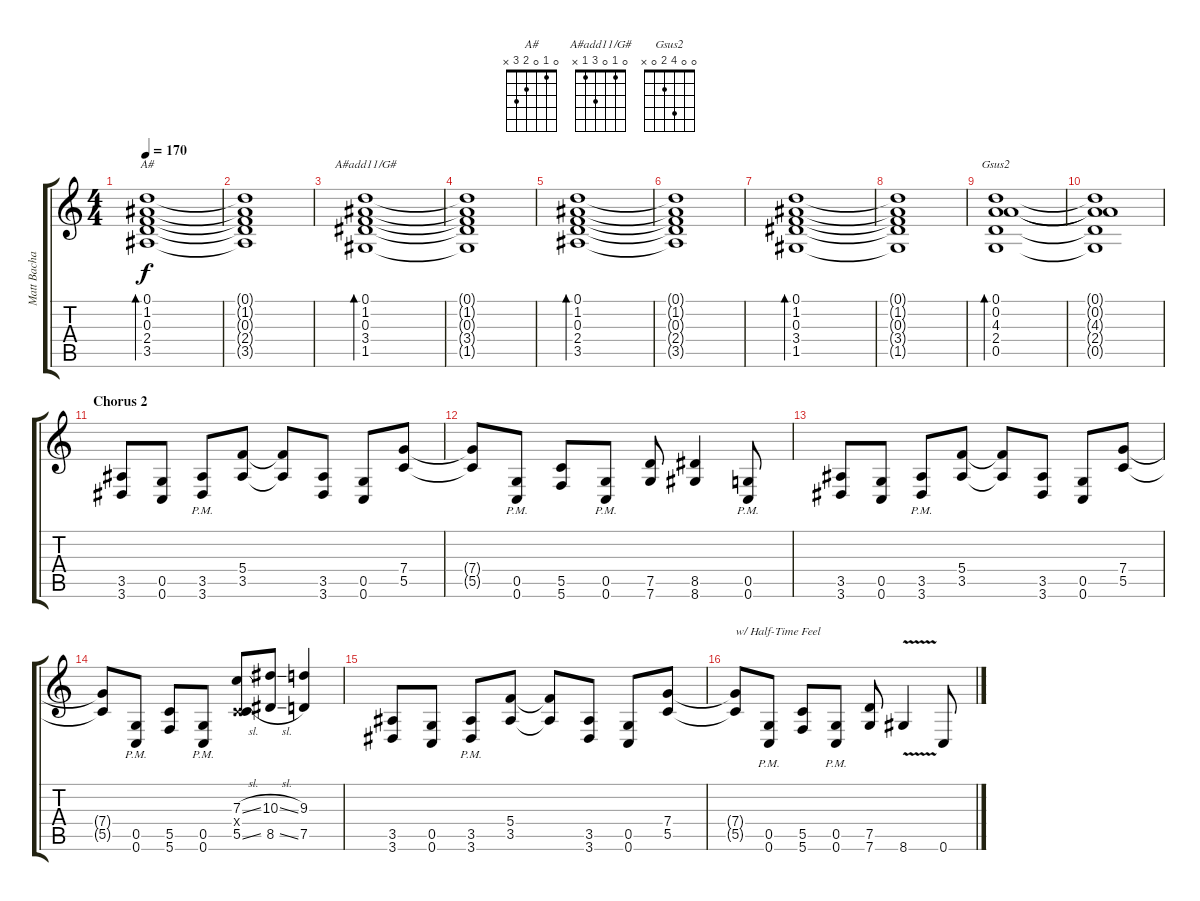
\track ("Matt Bachand" "Matt Bacha") {instrument distortionguitar}
\staff {score tabs}
\tuning (D4 A3 F3 C3 G2 C2) {hide}
\chord ("A#" 0 1 0 2 3 x)
\chord ("A#add11/G#" 0 1 0 3 1 x)
\chord ("Gsus2" 0 0 4 2 0 x)
\ts (4 4)
\tempo 170
\clef g2
\ks c
(0.1 1.2 0.3 2.4 3.5).1{bd 480 ch "A#" dy f} |
(0.1{t} 1.2{t} 0.3{t} 2.4{t} 3.5{t}).1 |
(0.1 1.2 0.3 3.4 1.5).1{bd 480 ch "A#add11/G#"} |
(0.1{t} 1.2{t} 0.3{t} 3.4{t} 1.5{t}).1 |
(0.1 1.2 0.3 2.4 3.5).1{bd 480} |
(0.1{t} 1.2{t} 0.3{t} 2.4{t} 3.5{t}).1 |
(0.1 1.2 0.3 3.4 1.5).1{bd 480} |
(0.1{t} 1.2{t} 0.3{t} 3.4{t} 1.5{t}).1 |
(0.1 0.2 4.3 2.4 0.5).1{bd 480 ch "Gsus2"} |
(0.1{t} 0.2{t} 4.3{t} 2.4{t} 0.5{t}).1 |
\section ("" "Chorus 2")
(3.5 3.6).8{instrument distortionguitar} (0.5 0.6).8 (3.5{pm} 3.6{pm}).8 (5.4 3.5).8 (5.4{t} 3.5{t}).8 (3.5 3.6).8 (0.5 0.6).8 (7.4 5.5).8 |
(7.4{t} 5.5{t}).8 (0.5{pm} 0.6{pm}).8 (5.5 5.6).8 (0.5{pm} 0.6{pm}).8 (7.5 7.6).8 (8.5 8.6).4 (0.5{pm} 0.6{pm}).8 |
(3.5 3.6).8 (0.5 0.6).8 (3.5{pm} 3.6{pm}).8 (5.4 3.5).8 (5.4{t} 3.5{t}).8 (3.5 3.6).8 (0.5 0.6).8 (7.4 5.5).8 |
(7.4{t} 5.5{t}).8 (0.5{pm} 0.6{pm}).8 (5.5 5.6).8 (0.5{pm} 0.6{pm}).8 (7.3{sl} 0.4{x} 5.5{sl}).8 (10.3{sl} 8.5{sl}).8 (9.3 7.5).4 |
(3.5 3.6).8 (0.5 0.6).8 (3.5{pm} 3.6{pm}).8 (5.4 3.5).8 (5.4{t} 3.5{t}).8 (3.5 3.6).8 (0.5 0.6).8 (7.4 5.5).8 |
(7.4{t} 5.5{t}).8{txt "w/ Half-Time Feel"} (0.5{pm} 0.6{pm}).8 (5.5 5.6).8 (0.5{pm} 0.6{pm}).8 (7.5 7.6).8 8.6{v}.4{instrument guitarharmonics} 0.6.8{instrument distortionguitar}
